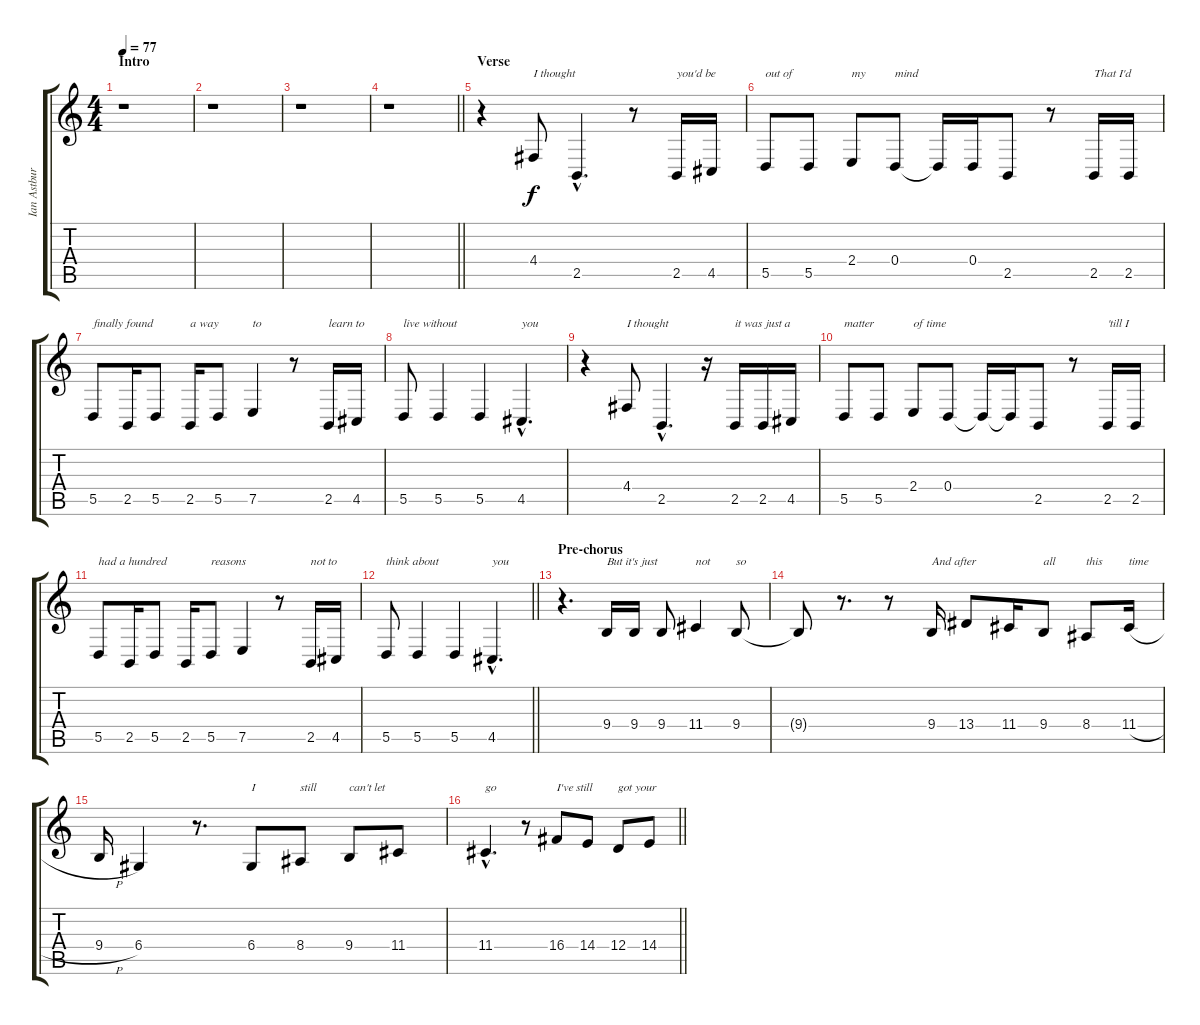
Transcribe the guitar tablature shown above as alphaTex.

\track ("Ian Astbury (Backing Vocals)" "Ian Astbur") {instrument violin}
\staff {score tabs}
\tuning (E4 B3 G3 D3 A2 E2) {hide}
\ts (4 4)
\section ("" "Intro")
\tempo 77
\clef g2
\ks c
r.1{dy f instrument violin} |
r.1 |
r.1 |
\barLineRight lightlight
r.1 |
\section ("" "Verse")
r.4 4.4.8{txt "I thought"} 2.5{hac}.4{d} r.8 2.5.16{txt "you'd be"} 4.5.16 |
5.5.8{txt "out of"} 5.5.8 2.4.8{txt "my"} 0.4.8{txt "mind"} 0.4{t}.16 0.4.16 2.5.8 r.8 2.5.16{txt "That I'd"} 2.5.16 |
5.5.8{txt "finally found"} 2.5.16 5.5.8 2.5.16{txt "a way"} 5.5.8 7.5.4{txt "to"} r.8 2.5.16{txt "learn to"} 4.5.16 |
5.5.8{txt "live without"} 5.5.4 5.5.4 4.5{hac}.4{d txt "you"} |
r.4 4.4.8{txt "I thought"} 2.5{hac}.4{d} r.16 2.5.16{txt "it was just a"} 2.5.16 4.5.16 |
5.5.8{txt "matter"} 5.5.8 2.4.8{txt "of time"} 0.4.8 0.4{t}.16 0.4{t}.16 2.5.8 r.8 2.5.16{txt "'till I"} 2.5.16 |
5.5.8{txt "had a hundred"} 2.5.16 5.5.8 2.5.16 5.5.8{txt "reasons"} 7.5.4 r.8 2.5.16{txt "not to"} 4.5.16 |
\barLineRight lightlight
5.5.8{txt "think about"} 5.5.4 5.5.4 4.5{hac}.4{d txt "you"} |
\section ("" "Pre-chorus")
r.4{d} 9.4.16{txt "But it's just"} 9.4.16 9.4.8 11.4.4{txt "not"} 9.4.8{txt "so"} |
9.4{t}.8 r.8{d} r.8 9.4.16{txt "And after"} 13.4.8 11.4.16 9.4.8{txt "all"} 8.4.8{txt "this"} 11.4{h}.16{txt "time"} |
9.4{h}.16 6.4.4 r.8{d} 6.4.8{txt "I"} 8.4.8{txt "still"} 9.4.8{txt "can't let"} 11.4.8 |
\barLineRight lightlight
11.4{hac}.4{d txt "go"} r.8 16.4.8{txt "I've still"} 14.4.8 12.4.8{txt "got your"} 14.4.8
